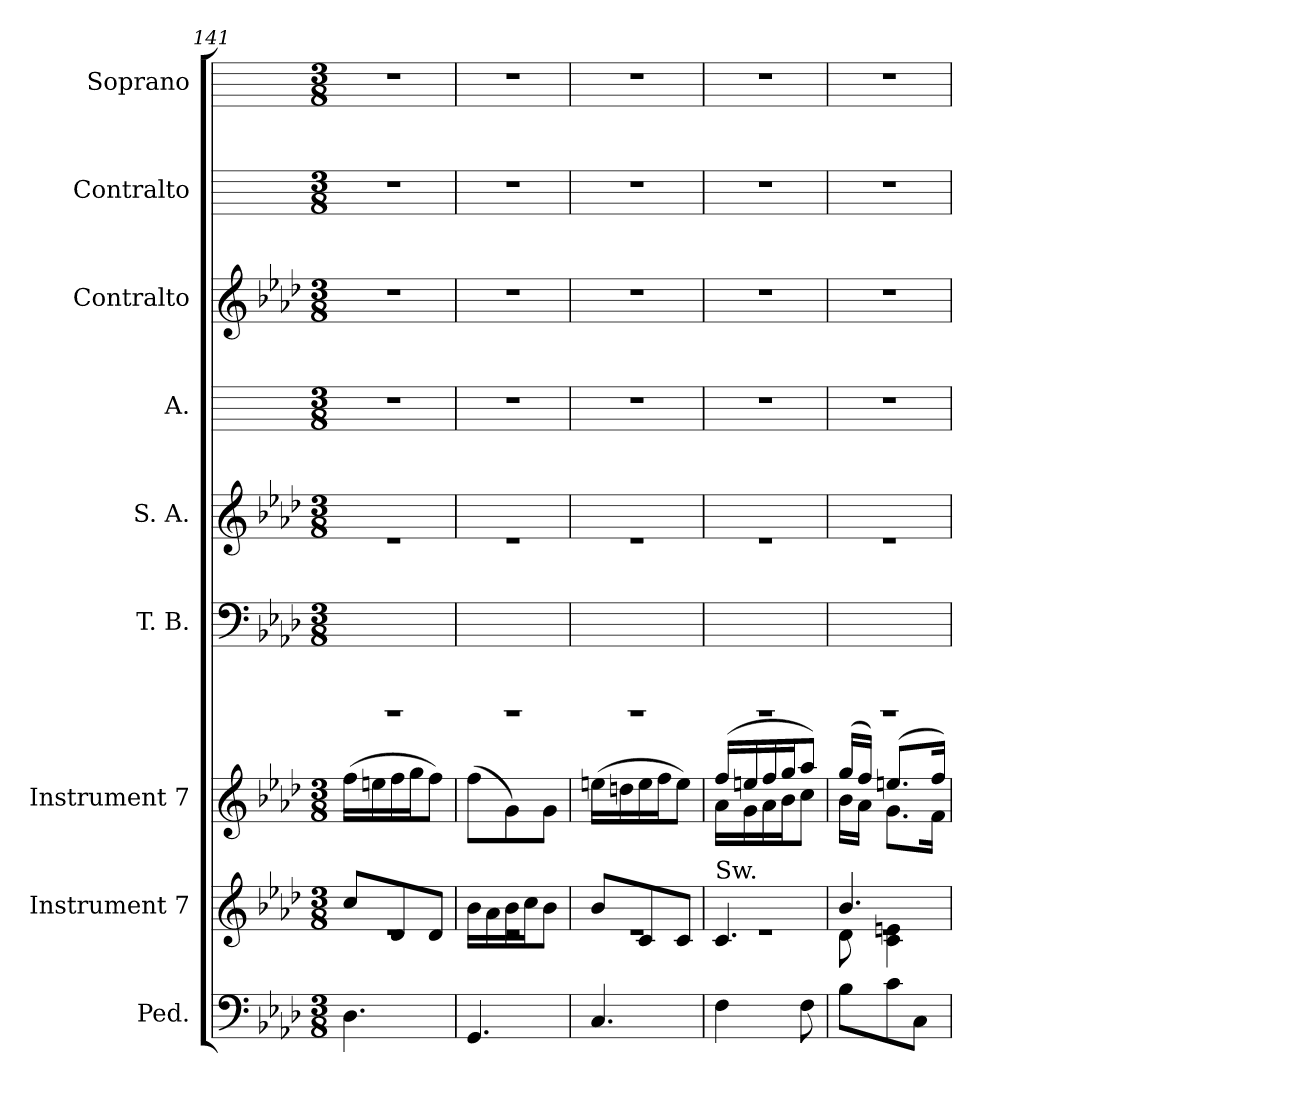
**kern	**kern	**kern	**kern	**kern	**kern	**kern	**kern	**kern
*part9	*part8	*part7	*part6	*part5	*part4	*part3	*part2	*part1
*staff9	*staff8	*staff7	*staff6	*staff5	*staff4	*staff3	*staff2	*staff1
*I"Ped.	*I"Instrument 7	*I"Instrument 7	*I"T.  B.	*I"S.  A.	*I"A.	*I"Contralto	*I"Contralto	*I"Soprano
*	*	*	*I'T.  B.	*I'S.  A.	*	*	*	*
*clefF4	*clefG2	*clefG2	*clefF4	*clefG2	*	*clefG2	*	*
*k[b-e-a-d-]	*k[b-e-a-d-]	*k[b-e-a-d-]	*k[b-e-a-d-]	*k[b-e-a-d-]	*k[]	*k[b-e-a-d-]	*k[]	*k[]
*A-:	*A-:	*A-:	*A-:	*A-:	*C:	*A-:	*C:	*C:
*M3/8	*M3/8	*M3/8	*M3/8	*M3/8	*M3/8	*M3/8	*M3/8	*M3/8
=141	=141	=141	=141	=141	=141	=141	=141	=141
*	*^	*	*	*	*	*	*	*
4.D-\	4.rf	8cc/L	(>16ff\L	4.rCCC	4.rf	4.r	4.r	4.r	4.r
.	.	.	16een\	.	.	.	.	.	.
.	.	8d-/	16ff\	.	.	.	.	.	.
.	.	.	16gg\	.	.	.	.	.	.
.	.	8d-/J	8ff\J)	.	.	.	.	.	.
=142	=142	=142	=142	=142	=142	=142	=142	=142	=142
4.GG/	4.rf	16b-\L	(>8ff\L	4.rCCC	4.rf	4.r	4.r	4.r	4.r
.	.	16a-\	.	.	.	.	.	.	.
.	.	16b-\	8g\)	.	.	.	.	.	.
.	.	16cc\	.	.	.	.	.	.	.
.	.	8b-\J	8g\J	.	.	.	.	.	.
=143	=143	=143	=143	=143	=143	=143	=143	=143	=143
4.C/	4.rf	8b-/L	(>16een\L	4.rCCC	4.rf	4.r	4.r	4.r	4.r
.	.	.	16ddn\	.	.	.	.	.	.
.	.	8c/	16ee\	.	.	.	.	.	.
.	.	.	16ff\	.	.	.	.	.	.
.	.	8c/J	8ee\J)	.	.	.	.	.	.
=144	=144	=144	=144	=144	=144	=144	=144	=144	=144
*	*	*	*^	*	*	*	*	*	*
!	!LO:TX:a:t=Sw.	!	!	!	!	!	!	!	!	!
4F\	4.rf	4.c/	(>16ff/L	16a-\L	4.rCCC	4.rf	4.r	4.r	4.r	4.r
.	.	.	16een/	16g\	.	.	.	.	.	.
.	.	.	16ff/	16a-\	.	.	.	.	.	.
.	.	.	16gg/	16b-\	.	.	.	.	.	.
8F\	.	.	8aa-/J)	8cc\J	.	.	.	.	.	.
=145	=145	=145	=145	=145	=145	=145	=145	=145	=145	=145
*	*	*^	*	*	*	*	*	*	*	*
8B-\L	4.rf	4.b-/	8d-\	(>16gg/L	16b-\L	4.rCCC	4.rf	4.r	4.r	4.r	4.r
.	.	.	.	16ff/J)	16a-\J	.	.	.	.	.	.
8c\	.	.	4en\ 4c\	(>8.een/L	8.g\L	.	.	.	.	.	.
8C\J	.	.	.	.	.	.	.	.	.	.	.
.	.	.	.	16ff/J)	16f\J	.	.	.	.	.	.
*	*v	*v	*v	*	*	*	*	*	*	*	*
*	*	*v	*v	*	*	*	*	*	*
=	=	=	=	=	=	=	=	=
*-	*-	*-	*-	*-	*-	*-	*-	*-
